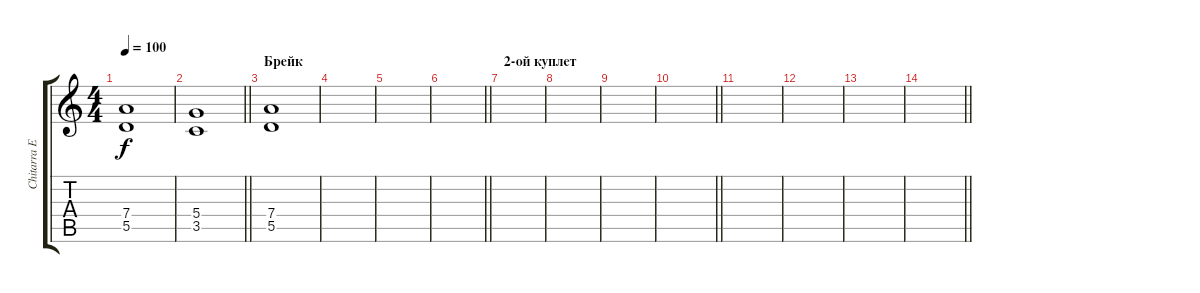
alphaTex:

\track ("Chitarra Elettrica" "Chitarra E") {instrument overdrivenguitar}
\staff {score tabs}
\tuning (E4 B3 G3 D3 A2 E2) {hide}
\ts (4 4)
\tempo 100
\clef g2
\ks c
(7.4 5.5).1{dy f} |
\barLineRight lightlight
(5.4 3.5).1 |
\section ("" "Брейк")
(7.4 5.5).1 |
|
|
\barLineRight lightlight
|
\section ("" "2-ой куплет")
|
|
|
\barLineRight lightlight
|
|
|
|
\barLineRight lightlight
